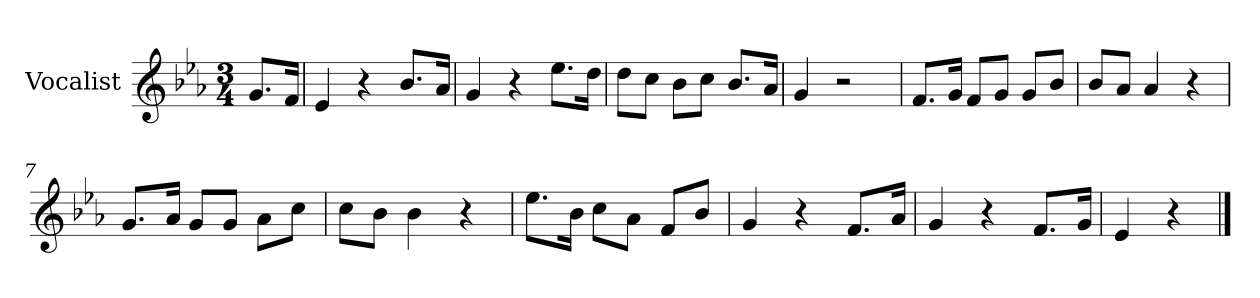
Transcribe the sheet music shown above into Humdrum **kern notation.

**kern
*part1
*staff1
*I"Vocalist
*k[b-e-a-]
*E-:
*M3/4
=
8.gL
16fJk
=1
4e-
4r
8.b-L
16a-Jk
=2
4g
4r
8.ee-L
16ddJk
=3
8ddL
8ccJ
8b-L
8ccJ
8.b-L
16a-Jk
=4
4g
2r
=5
8.fL
16gJk
8fL
8gJ
8gL
8b-J
=6
8b-L
8a-J
4a-
4r
=7
8.gL
16a-Jk
8gL
8gJ
8a-L
8ccJ
=8
8ccL
8b-J
4b-
4r
=9
8.ee-L
16b-Jk
8ccL
8a-J
8fL
8b-J
=10
4g
4r
8.fL
16a-Jk
=11
4g
4r
8.fL
16gJk
=12
4e-
4r
==
*-
